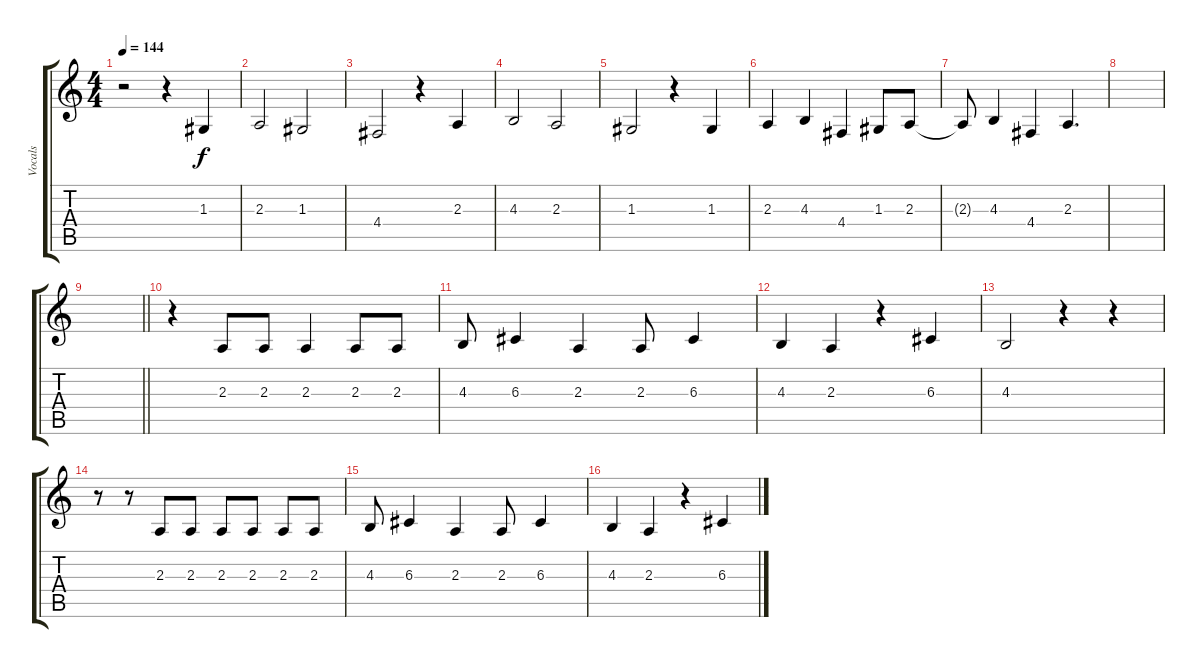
\track ("Vocals" "Vocals") {instrument clarinet}
\staff {score tabs}
\tuning (E4 B3 G3 D3 A2 E2) {hide}
\ts (4 4)
\tempo 144
\clef g2
\ks c
r.2{dy f} r.4 1.3.4 |
2.3.2 1.3.2 |
4.4.2 r.4 2.3.4 |
4.3.2 2.3.2 |
1.3.2 r.4 1.3.4 |
2.3.4 4.3.4 4.4.4 1.3.8 2.3.8 |
2.3{t}.8 4.3.4 4.4.4 2.3.4{d} |
|
\barLineRight lightlight
|
r.4 2.3.8 2.3.8 2.3.4 2.3.8 2.3.8 |
4.3.8 6.3.4 2.3.4 2.3.8 6.3.4 |
4.3.4 2.3.4 r.4 6.3.4 |
4.3.2 r.4 r.4 |
r.8 r.8 2.3.8 2.3.8 2.3.8 2.3.8 2.3.8 2.3.8 |
4.3.8 6.3.4 2.3.4 2.3.8 6.3.4 |
4.3.4 2.3.4 r.4 6.3.4
